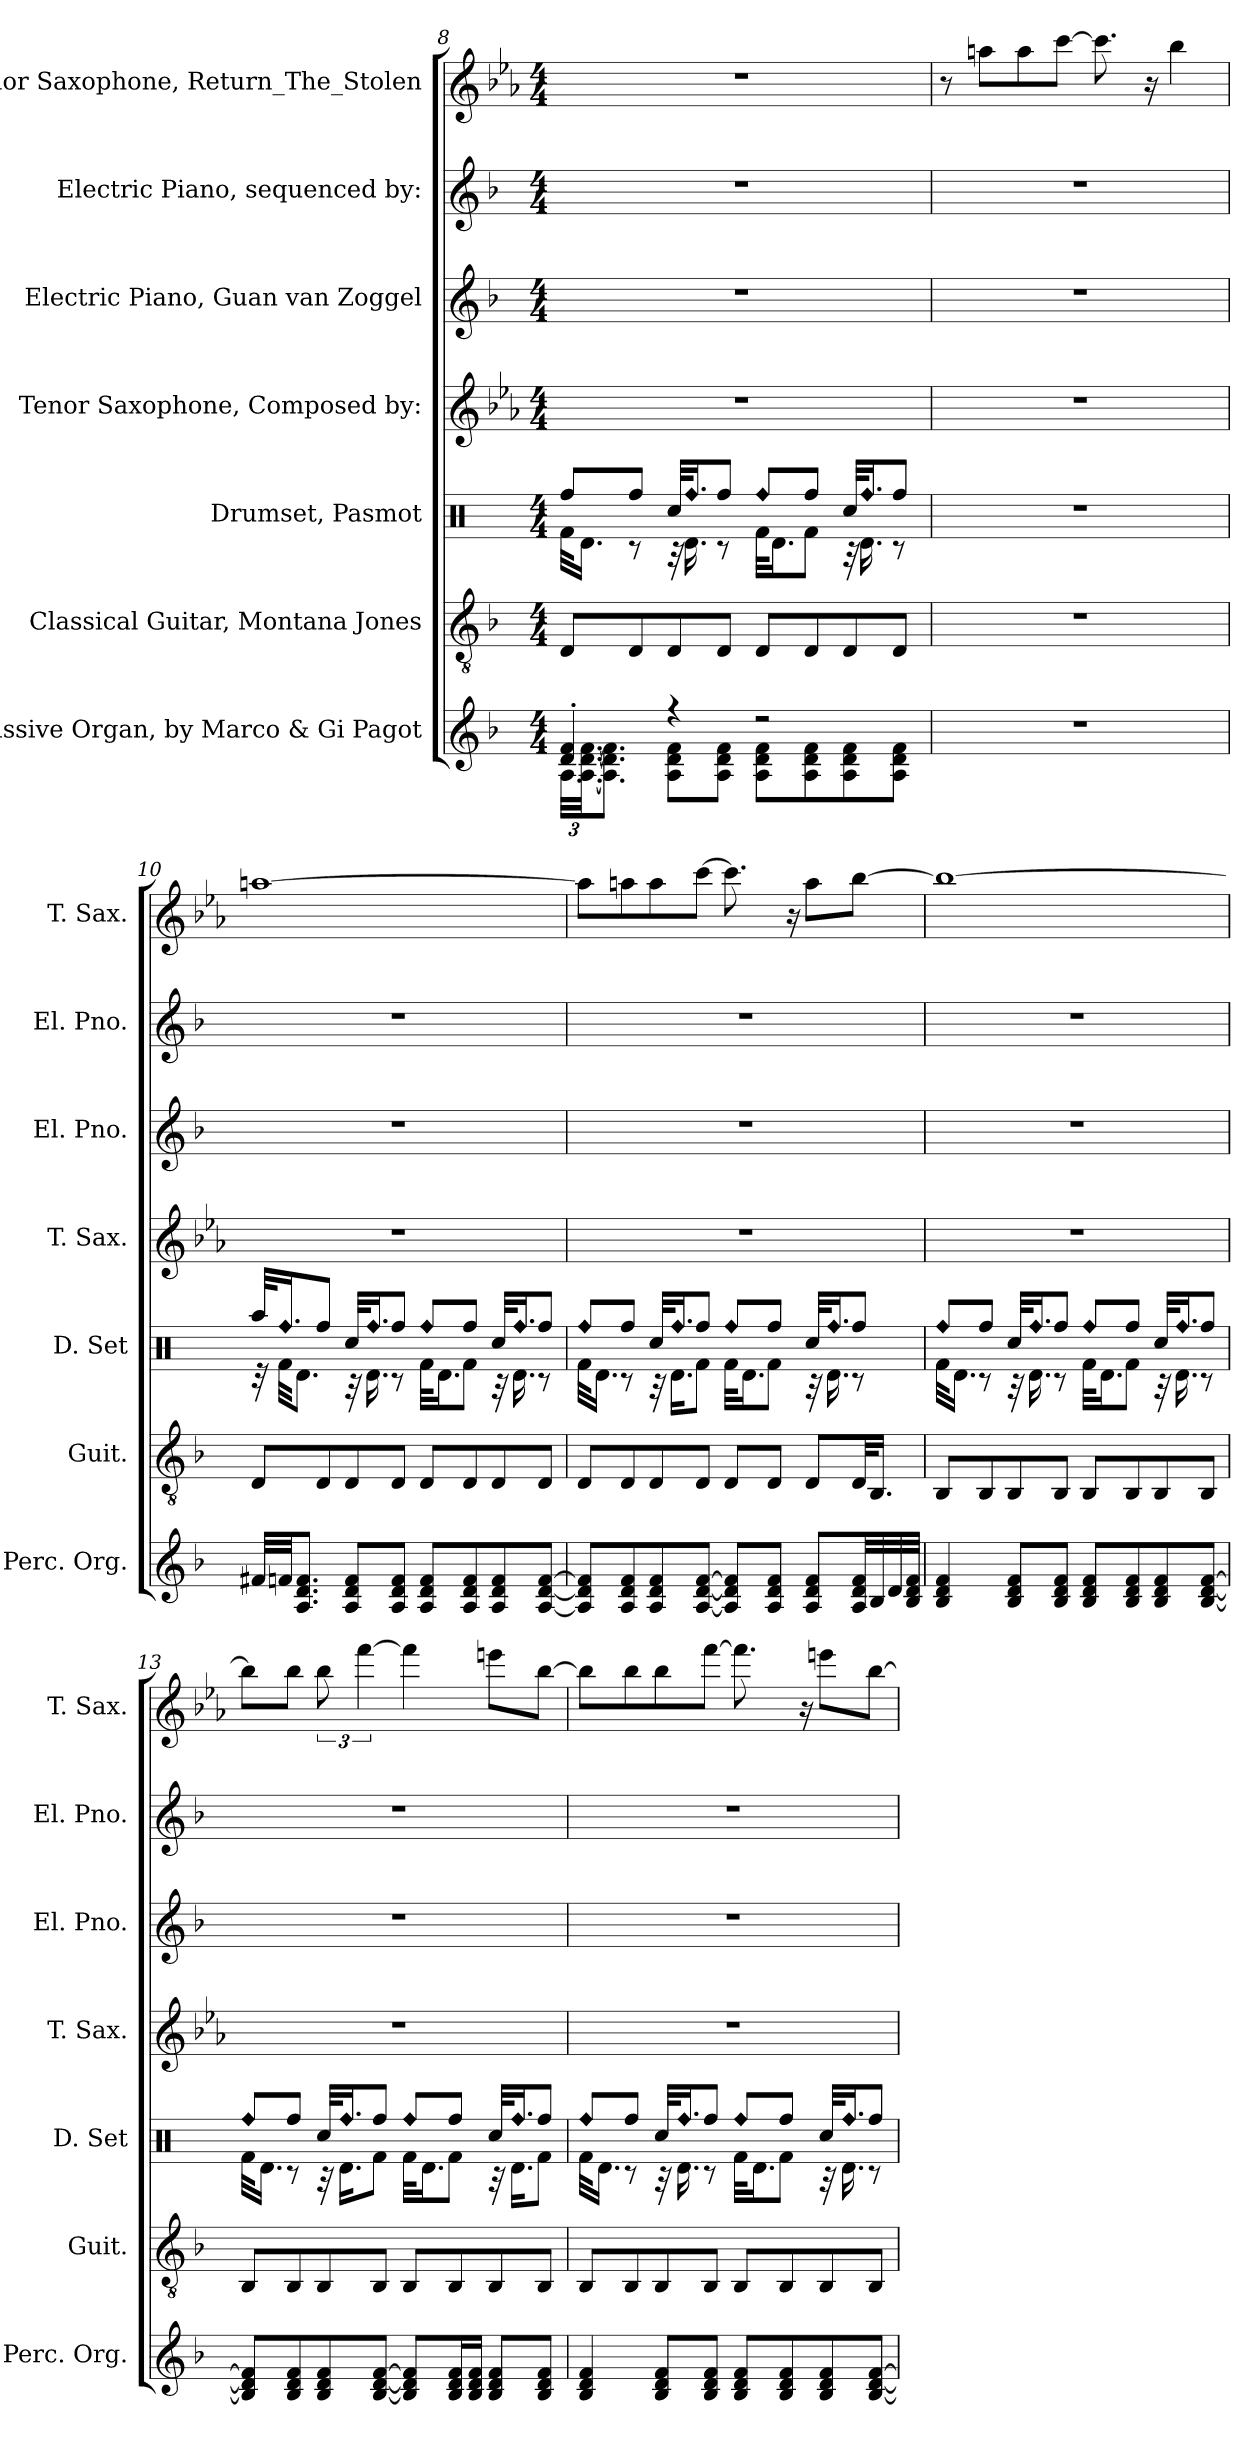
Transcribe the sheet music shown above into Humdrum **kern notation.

**kern	**kern	**kern	**kern	**kern	**kern	**kern
*part7	*part6	*part5	*part4	*part3	*part2	*part1
*staff7	*staff6	*staff5	*staff4	*staff3	*staff2	*staff1
*I"Percussive Organ, by Marco &amp; Gi Pagot	*I"Classical Guitar, Montana Jones	*I"Drumset, Pasmot	*I"Tenor Saxophone, Composed by:	*I"Electric Piano, Guan van Zoggel	*I"Electric Piano, sequenced by:	*I"Tenor Saxophone, Return_The_Stolen
*I'Perc. Org.	*I'Guit.	*I'D. Set	*I'T. Sax.	*I'El. Pno.	*I'El. Pno.	*I'T. Sax.
*clefG2	*clefGv2	*clefX	*clefG2	*clefG2	*clefG2	*clefG2
*	*	*	*ITrd8c14	*	*	*ITrd8c14
*k[b-]	*k[b-]	*k[]	*k[b-e-a-]	*k[b-]	*k[b-]	*k[b-e-a-]
*M4/4	*M4/4	*M4/4	*M4/4	*M4/4	*M4/4	*M4/4
=8	=8	=8	=8	=8	=8	=8
*^	*	*	*	*	*	*
*	*Xbrackettup	*	*	*	*	*	*
!	!	!	!LO:N:head=diamond	!	!	!	!
*	*	*	*^	*	*	*	*
4d/' 4f/'	48.A\LLL	8D/L	8Rff/L	32Rf\KLL	1r	1r	1r	1r
.	[48.A\ [48.d\ [48.f\JJ	.	.	16.Rd\JJ	.	.	.	.
.	8.A\] 8.d\] 8.f\]J	.	.	.	.	.	.	.
.	.	8D/	8Rff/J	8r	.	.	.	.
4r	8A\ 8d\ 8f\L	8D/	32Rcc/KLL	32r	.	.	.	.
!	!	!	!LO:N:head=diamond	!	!	!	!	!
.	.	.	16.Rff/J	16.Rd\	.	.	.	.
.	8A\ 8d\ 8f\J	8D/J	8Rff/J	8r	.	.	.	.
!	!	!	!LO:N:head=diamond	!	!	!	!	!
2r	8A\ 8d\ 8f\L	8D/L	8Rff/L	32Rf\KLL	.	.	.	.
.	.	.	.	16.Rd\J	.	.	.	.
.	8A\ 8d\ 8f\	8D/	8Rff/J	8Rf\J	.	.	.	.
.	8A\ 8d\ 8f\	8D/	32Rcc/KLL	32r	.	.	.	.
!	!	!	!LO:N:head=diamond	!	!	!	!	!
.	.	.	16.Rff/J	16.Rd\	.	.	.	.
.	8A\ 8d\ 8f\J	8D/J	8Rff/J	8r	.	.	.	.
*v	*v	*	*v	*v	*	*	*	*
!!LO:PB:g=z
=9	=9	=9	=9	=9	=9	=9
1r	1r	1r	1r	1r	1r	8r
.	.	.	.	.	.	8an\L
.	.	.	.	.	.	8a\
.	.	.	.	.	.	[8cc\J
.	.	.	.	.	.	8.cc\]
.	.	.	.	.	.	16r
.	.	.	.	.	.	4b-\
=10	=10	=10	=10	=10	=10	=10
*	*	*^	*	*	*	*
32f#X/LLL	8D/L	32Raa/KLL	32r	1r	1r	1r	[1an
!	!	!LO:N:head=diamond	!	!	!	!	!
32fn/JJ	.	16.Rff/J	32Rf\KKL	.	.	.	.
8.A/ 8.d/ 8.f/J	.	.	8.Rd\J	.	.	.	.
.	8D/	8Rff/J	.	.	.	.	.
8A/ 8d/ 8f/L	8D/	32Rcc/KLL	32r	.	.	.	.
!	!	!LO:N:head=diamond	!	!	!	!	!
.	.	16.Rff/J	16.Rd\	.	.	.	.
8A/ 8d/ 8f/J	8D/J	8Rff/J	8r	.	.	.	.
!	!	!LO:N:head=diamond	!	!	!	!	!
8A/ 8d/ 8f/L	8D/L	8Rff/L	32Rf\KLL	.	.	.	.
.	.	.	16.Rd\J	.	.	.	.
8A/ 8d/ 8f/	8D/	8Rff/J	8Rf\J	.	.	.	.
8A/ 8d/ 8f/	8D/	32Rcc/KLL	32r	.	.	.	.
!	!	!LO:N:head=diamond	!	!	!	!	!
.	.	16.Rff/J	16.Rd\	.	.	.	.
[8A/ [8d/ [8f/J	8D/J	8Rff/J	8r	.	.	.	.
!!LO:PB:g=z
=11	=11	=11	=11	=11	=11	=11	=11
!	!	!LO:N:head=diamond	!	!	!	!	!
8A/] 8d/] 8f/]L	8D/L	8Rff/L	32Rf\KLL	1r	1r	1r	8a\L]
.	.	.	16.Rd\JJ	.	.	.	.
8A/ 8d/ 8f/	8D/	8Rff/J	8r	.	.	.	8an\
8A/ 8d/ 8f/	8D/	32Rcc/KLL	32r	.	.	.	8a\
!	!	!LO:N:head=diamond	!	!	!	!	!
.	.	16.Rff/J	16.Rd\KL	.	.	.	.
[8A/ [8d/ [8f/J	8D/J	8Rff/J	8Rf\J	.	.	.	[8cc\J
!	!	!LO:N:head=diamond	!	!	!	!	!
8A/] 8d/] 8f/]L	8D/L	8Rff/L	32Rf\KLL	.	.	.	8.cc\]
.	.	.	16.Rd\J	.	.	.	.
8A/ 8d/ 8f/J	8D/J	8Rff/J	8Rf\J	.	.	.	.
.	.	.	.	.	.	.	16r
8A/ 8d/ 8f/L	8D/L	32Rcc/KLL	32r	.	.	.	8a\L
!	!	!LO:N:head=diamond	!	!	!	!	!
.	.	16.Rff/J	16.Rd\	.	.	.	.
32A/ 32d/ 32f/LL	32D/KL	8Rff/J	8r	.	.	.	[8b-\J
32B-/	16.BB-/JJ	.	.	.	.	.	.
32d/	.	.	.	.	.	.	.
32B-/ 32d/ 32f/JJJ	.	.	.	.	.	.	.
=12	=12	=12	=12	=12	=12	=12	=12
!	!	!LO:N:head=diamond	!	!	!	!	!
4B-/ 4d/ 4f/	8BB-/L	8Rff/L	32Rf\KLL	1r	1r	1r	1b-_
.	.	.	16.Rd\JJ	.	.	.	.
.	8BB-/	8Rff/J	8r	.	.	.	.
8B-/ 8d/ 8f/L	8BB-/	32Rcc/KLL	32r	.	.	.	.
!	!	!LO:N:head=diamond	!	!	!	!	!
.	.	16.Rff/J	16.Rd\	.	.	.	.
8B-/ 8d/ 8f/J	8BB-/J	8Rff/J	8r	.	.	.	.
!	!	!LO:N:head=diamond	!	!	!	!	!
8B-/ 8d/ 8f/L	8BB-/L	8Rff/L	32Rf\KLL	.	.	.	.
.	.	.	16.Rd\J	.	.	.	.
8B-/ 8d/ 8f/	8BB-/	8Rff/J	8Rf\J	.	.	.	.
8B-/ 8d/ 8f/	8BB-/	32Rcc/KLL	32r	.	.	.	.
!	!	!LO:N:head=diamond	!	!	!	!	!
.	.	16.Rff/J	16.Rd\	.	.	.	.
[8B-/ [8d/ [8f/J	8BB-/J	8Rff/J	8r	.	.	.	.
!!LO:PB:g=z
=13	=13	=13	=13	=13	=13	=13	=13
!	!	!LO:N:head=diamond	!	!	!	!	!
8B-/] 8d/] 8f/]L	8BB-/L	8Rff/L	32Rf\KLL	1r	1r	1r	8b-\L]
.	.	.	16.Rd\JJ	.	.	.	.
8B-/ 8d/ 8f/	8BB-/	8Rff/J	8r	.	.	.	8b-\J
8B-/ 8d/ 8f/	8BB-/	32Rcc/KLL	32r	.	.	.	12b-\
!	!	!LO:N:head=diamond	!	!	!	!	!
.	.	16.Rff/J	16.Rd\KL	.	.	.	.
.	.	.	.	.	.	.	[6ff\
[8B-/ [8d/ [8f/J	8BB-/J	8Rff/J	8Rf\J	.	.	.	.
!	!	!LO:N:head=diamond	!	!	!	!	!
8B-/] 8d/] 8f/]L	8BB-/L	8Rff/L	32Rf\KLL	.	.	.	4ff\]
.	.	.	16.Rd\J	.	.	.	.
16B-/ 16d/ 16f/L	8BB-/	8Rff/J	8Rf\J	.	.	.	.
16B-/ 16d/ 16f/JJ	.	.	.	.	.	.	.
8B-/ 8d/ 8f/L	8BB-/	32Rcc/KLL	32r	.	.	.	8een\L
!	!	!LO:N:head=diamond	!	!	!	!	!
.	.	16.Rff/J	16.Rd\KL	.	.	.	.
8B-/ 8d/ 8f/J	8BB-/J	8Rff/J	8Rf\J	.	.	.	[8b-\J
=14	=14	=14	=14	=14	=14	=14	=14
!	!	!LO:N:head=diamond	!	!	!	!	!
4B-/ 4d/ 4f/	8BB-/L	8Rff/L	32Rf\KLL	1r	1r	1r	8b-\L]
.	.	.	16.Rd\JJ	.	.	.	.
.	8BB-/	8Rff/J	8r	.	.	.	8b-\
8B-/ 8d/ 8f/L	8BB-/	32Rcc/KLL	32r	.	.	.	8b-\
!	!	!LO:N:head=diamond	!	!	!	!	!
.	.	16.Rff/J	16.Rd\	.	.	.	.
8B-/ 8d/ 8f/J	8BB-/J	8Rff/J	8r	.	.	.	[8ff\J
!	!	!LO:N:head=diamond	!	!	!	!	!
8B-/ 8d/ 8f/L	8BB-/L	8Rff/L	32Rf\KLL	.	.	.	8.ff\]
.	.	.	16.Rd\J	.	.	.	.
8B-/ 8d/ 8f/	8BB-/	8Rff/J	8Rf\J	.	.	.	.
.	.	.	.	.	.	.	16r
8B-/ 8d/ 8f/	8BB-/	32Rcc/KLL	32r	.	.	.	8een\L
!	!	!LO:N:head=diamond	!	!	!	!	!
.	.	16.Rff/J	16.Rd\	.	.	.	.
[8B-/ [8d/ [8f/J	8BB-/J	8Rff/J	8r	.	.	.	[8b-\J
*	*	*v	*v	*	*	*	*
=	=	=	=	=	=	=
*-	*-	*-	*-	*-	*-	*-
